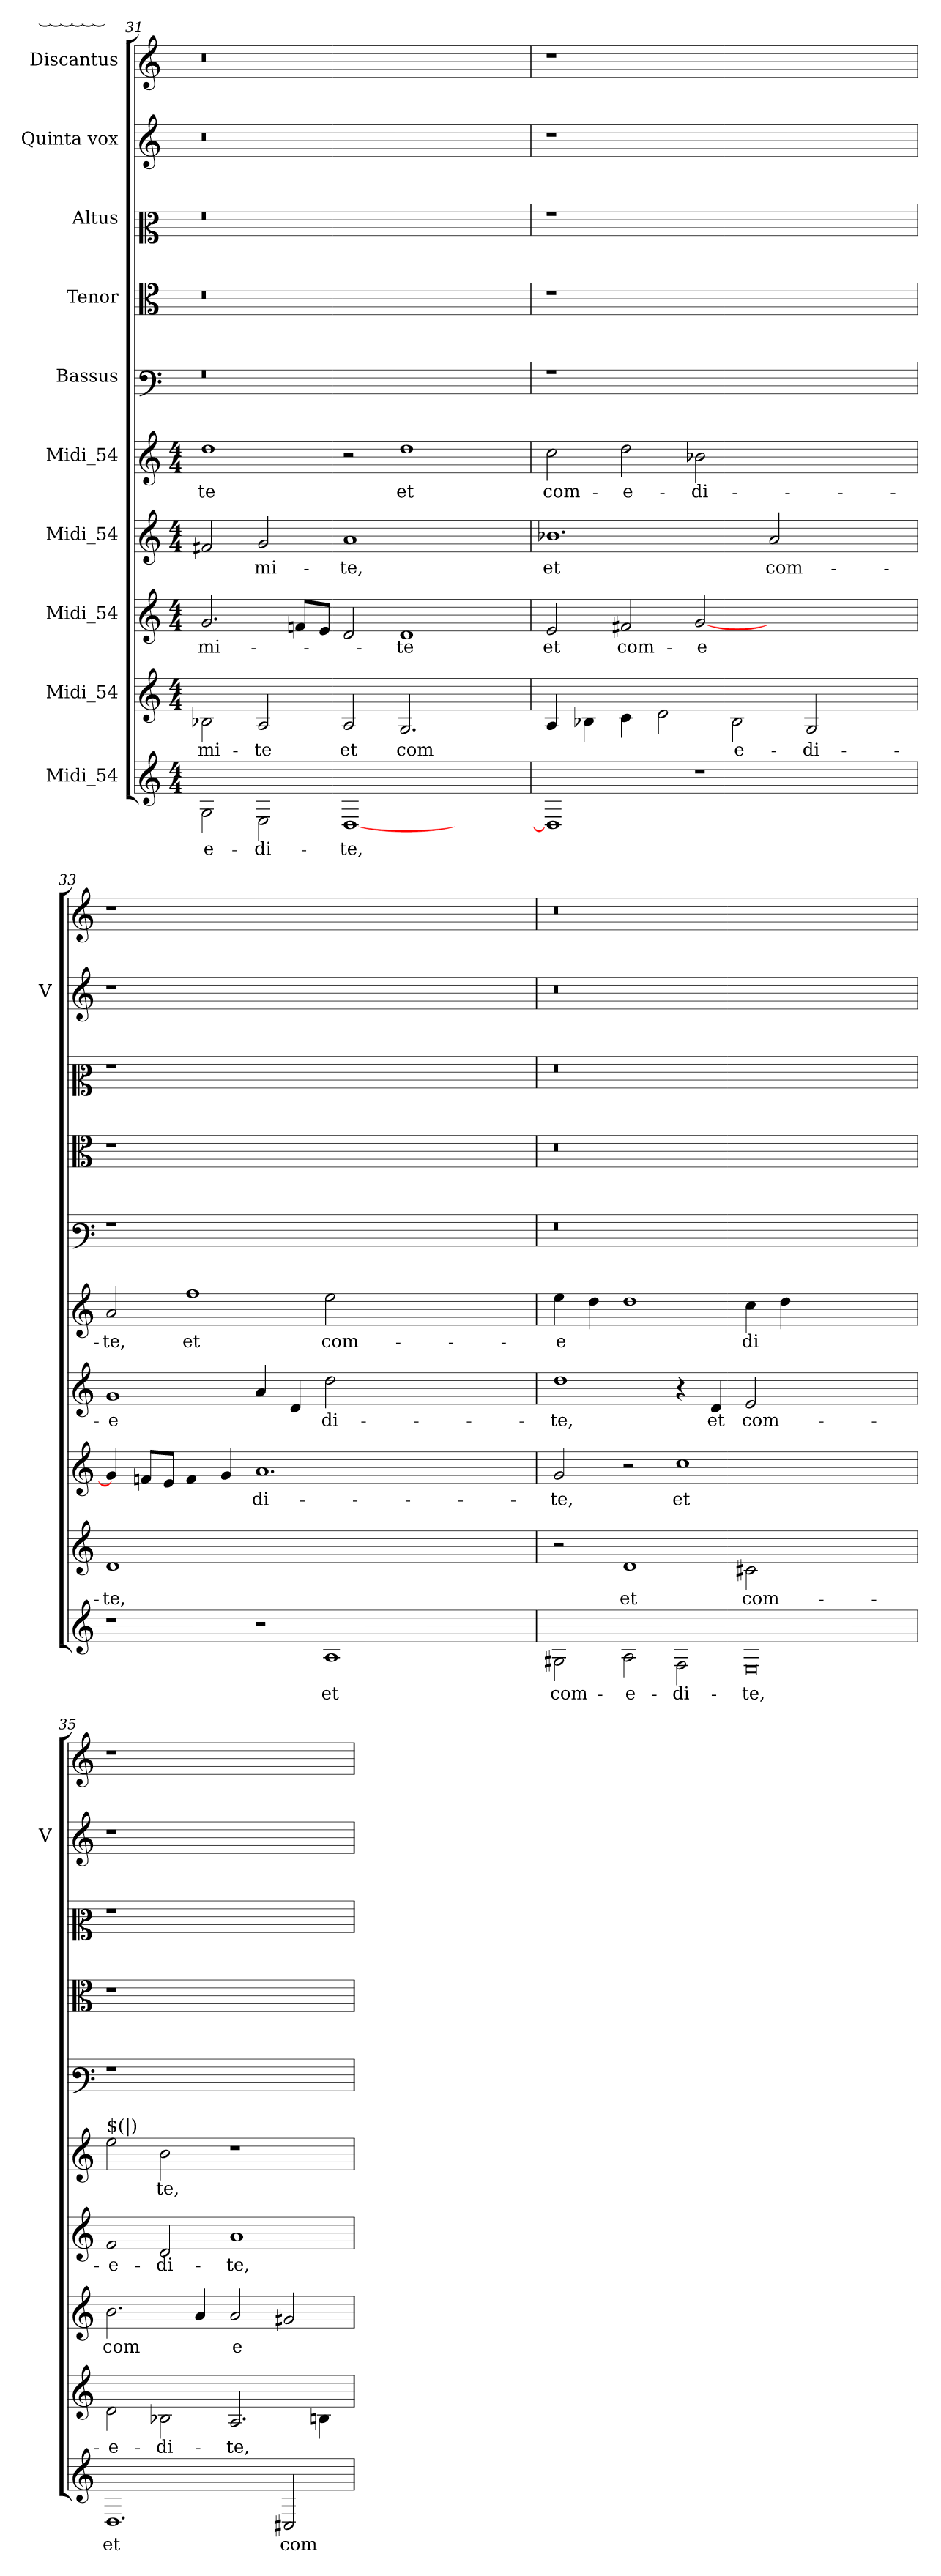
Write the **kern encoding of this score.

**kern	**text	**kern	**text	**kern	**text	**kern	**text	**kern	**text	**kern	**kern	**kern	**kern	**kern
*part10	*part10	*part9	*part9	*part8	*part8	*part7	*part7	*part6	*part6	*part5	*part4	*part3	*part2	*part1
*staff10	*staff10	*staff9	*staff9	*staff8	*staff8	*staff7	*staff7	*staff6	*staff6	*staff5	*staff4	*staff3	*staff2	*staff1
*I"Midi_54	*	*I"Midi_54	*	*I"Midi_54	*	*I"Midi_54	*	*I"Midi_54	*	*I"Bassus	*I"Tenor	*I"Altus	*I"Quinta vox	*I"Discantus
*	*	*	*	*	*	*	*	*	*	*	*	*	*I'V	*
!!LO:PB:g=z
*clefG2	*	*clefG2	*	*clefG2	*	*clefG2	*	*clefG2	*	*clefF3	*clefC3	*clefC2	*clefG2	*clefG2
*k[]	*	*k[]	*	*k[]	*	*k[]	*	*k[]	*	*k[]	*k[]	*k[]	*k[]	*k[]
*M4/4	*	*M4/4	*	*M4/4	*	*M4/4	*	*M4/4	*	*	*	*	*	*
=31	=31	=31	=31	=31	=31	=31	=31	=31	=31	=31	=31	=31	=31	=31
!	!LO:LY:b	!	!LO:LY:b	!	!LO:LY:b	!	!	!	!LO:LY:b	!	!	!	!	!
2G\	-e-	2B-X\	-mi-	2.g/	-mi-	2f#X/	.	1dd	-te	0r	0r	0r	0r	0r
!	!LO:LY:b	!	!LO:LY:b	!	!	!	!LO:LY:b	!	!	!	!	!	!	!
2E\	-di-	2A/	-te	.	.	2g/	mi-	.	.	.	.	.	.	.
.	.	.	.	8fni/L	.	.	.	.	.	.	.	.	.	.
.	.	.	.	8e/J	.	.	.	.	.	.	.	.	.	.
!	!LO:LY:b	!	!LO:LY:b	!	!	!	!LO:LY:b	!	!	!	!	!	!	!
[1D	-te,	2A/	et	2d/	.	1a	-te,	2r	.	.	.	.	.	.
!	!	!	!LO:LY:b	!	!LO:LY:b	!	!	!	!LO:LY:b	!	!	!	!	!
.	.	2.G/	com	1d	-te	.	.	1dd	et	.	.	.	.	.
2ryy	.	.	.	.	.	2ryy	.	.	.	2ryy	2ryy	2ryy	2ryy	2ryy
.	.	4ryy	.	.	.	.	.	.	.	.	.	.	.	.
!!LO:PB:g=z
=32	=32	=32	=32	=32	=32	=32	=32	=32	=32	=32	=32	=32	=32	=32
!	!LO:LY:b	!	!	!	!LO:LY:b	!	!LO:LY:b	!	!LO:LY:b	!	!	!	!	!
1D]	_______	4A/	.	2e/	et	1.b-X	et	2cc\	com-	1r	1r	1r	1r	1r
.	.	4B-X\	.	.	.	.	.	.	.	.	.	.	.	.
!	!	!	!	!	!LO:LY:b	!	!	!	!LO:LY:b	!	!	!	!	!
.	.	4c\	.	2f#X/	com-	.	.	2dd\	-e-	.	.	.	.	.
.	.	2d\	.	.	.	.	.	.	.	.	.	.	.	.
!	!	!	!	!	!LO:LY:b	!	!	!	!LO:LY:b	!	!	!	!	!
1r	.	.	.	[2g/	-e-	.	.	2b-X\	-di-	1.ryy	1.ryy	1.ryy	1.ryy	1.ryy
!	!	!	!LO:LY:b	!	!	!	!	!	!	!	!	!	!	!
.	.	2B-\	e-	.	.	.	.	.	.	.	.	.	.	.
!	!	!	!	!	!	!	!LO:LY:b	!	!	!	!	!	!	!
.	.	.	.	1ryy	.	2a/	com-	1ryy	.	.	.	.	.	.
!	!	!	!LO:LY:b	!	!	!	!	!	!	!	!	!	!	!
.	.	2G/	-di-	.	.	.	.	.	.	.	.	.	.	.
2ryy	.	.	.	.	.	2ryy	.	.	.	.	.	.	.	.
.	.	4ryy	.	.	.	.	.	.	.	.	.	.	.	.
!!LO:PB:g=z
=33	=33	=33	=33	=33	=33	=33	=33	=33	=33	=33	=33	=33	=33	=33
!	!	!	!LO:LY:b	!	!LO:LY:b	!	!LO:LY:b	!	!LO:LY:b	!	!	!	!	!
1r	.	1d	-te,	4g/]	--	1g	-e-	2a/	-te,	1r	1r	1r	1r	1r
.	.	.	.	8fni/L	.	.	.	.	.	.	.	.	.	.
.	.	.	.	8e/J	.	.	.	.	.	.	.	.	.	.
!	!	!	!	!	!	!	!	!	!LO:LY:b	!	!	!	!	!
.	.	.	.	4f/	.	.	.	1ff	et	.	.	.	.	.
.	.	.	.	4g/	.	.	.	.	.	.	.	.	.	.
!	!	!	!	!	!LO:LY:b	!	!	!	!	!	!	!	!	!
2r	.	0ryy	.	1.a	di-	4a/	.	.	.	0ryy	0ryy	0ryy	0ryy	0ryy
!	!	!	!	!	!	!	!LO:LY:b	!	!	!	!	!	!	!
.	.	.	.	.	.	4d/	--	.	.	.	.	.	.	.
!	!LO:LY:b	!	!	!	!	!	!LO:LY:b	!	!LO:LY:b	!	!	!	!	!
1A	et	.	.	.	.	2dd\	di-	2ee\	com-	.	.	.	.	.
.	.	.	.	.	.	1.ryy	.	1.ryy	.	.	.	.	.	.
1ryy	.	.	.	1ryy	.	.	.	.	.	.	.	.	.	.
.	.	2ryy	.	.	.	.	.	.	.	2ryy	2ryy	2ryy	2ryy	2ryy
!!LO:PB:g=z
=34	=34	=34	=34	=34	=34	=34	=34	=34	=34	=34	=34	=34	=34	=34
!	!LO:LY:b	!	!	!	!LO:LY:b	!	!LO:LY:b	!	!LO:LY:b	!	!	!	!	!
2G#X\	com-	2r	.	2g/	-te,	1dd	-te,	4ee\	-e	0r	0r	0r	0r	0r
.	.	.	.	.	.	.	.	4dd\	.	.	.	.	.	.
!	!LO:LY:b	!	!LO:LY:b	!	!	!	!	!	!	!	!	!	!	!
2A\	-e-	1d	et	2r	.	.	.	1dd	.	.	.	.	.	.
!	!LO:LY:b	!	!	!	!LO:LY:b	!	!	!	!	!	!	!	!	!
2F\	-di-	.	.	1cc	et	4r	.	.	.	.	.	.	.	.
!	!	!	!	!	!	!	!LO:LY:b	!	!	!	!	!	!	!
.	.	.	.	.	.	4d/	et	.	.	.	.	.	.	.
!	!LO:LY:b	!	!LO:LY:b	!	!	!	!LO:LY:b	!	!LO:LY:b	!	!	!	!	!
0E	-te,	2c#X\	com-	.	.	2e/	com-	4cc\	di	.	.	.	.	.
.	.	.	.	.	.	.	.	4dd\	.	.	.	.	.	.
.	.	1.ryy	.	1.ryy	.	1.ryy	.	1.ryy	.	1.ryy	1.ryy	1.ryy	1.ryy	1.ryy
!!LO:PB:g=z
=35	=35	=35	=35	=35	=35	=35	=35	=35	=35	=35	=35	=35	=35	=35
!	!	!	!	!	!	!	!	!LO:TX:a:t=$(|)	!	!	!	!	!	!
!	!LO:LY:b	!	!LO:LY:b	!	!LO:LY:b	!	!LO:LY:b	!	!	!	!	!	!	!
1.D	et	2d\	-e-	2.b\	com	2f/	-e-	2ee\	.	1r	1r	1r	1r	1r
!	!	!	!LO:LY:b	!	!	!	!LO:LY:b	!	!LO:LY:b	!	!	!	!	!
.	.	2B-X\	-di-	.	.	2d/	-di-	2b\	te,	.	.	.	.	.
!	!	!	!	!	!LO:LY:b	!	!	!	!	!	!	!	!	!
.	.	.	.	4a/	-	.	.	.	.	.	.	.	.	.
!	!	!	!LO:LY:b	!	!LO:LY:b	!	!LO:LY:b	!	!	!	!	!	!	!
.	.	2.A/	-te,	2a/	e	1a	-te,	1r	.	1ryy	1ryy	1ryy	1ryy	1ryy
!	!LO:LY:b	!	!	!	!LO:LY:b	!	!	!	!	!	!	!	!	!
2C#X/	com-	.	.	2g#X/	-	.	.	.	.	.	.	.	.	.
.	.	4Bn\	.	.	.	.	.	.	.	.	.	.	.	.
=	=	=	=	=	=	=	=	=	=	=	=	=	=	=
*-	*-	*-	*-	*-	*-	*-	*-	*-	*-	*-	*-	*-	*-	*-
